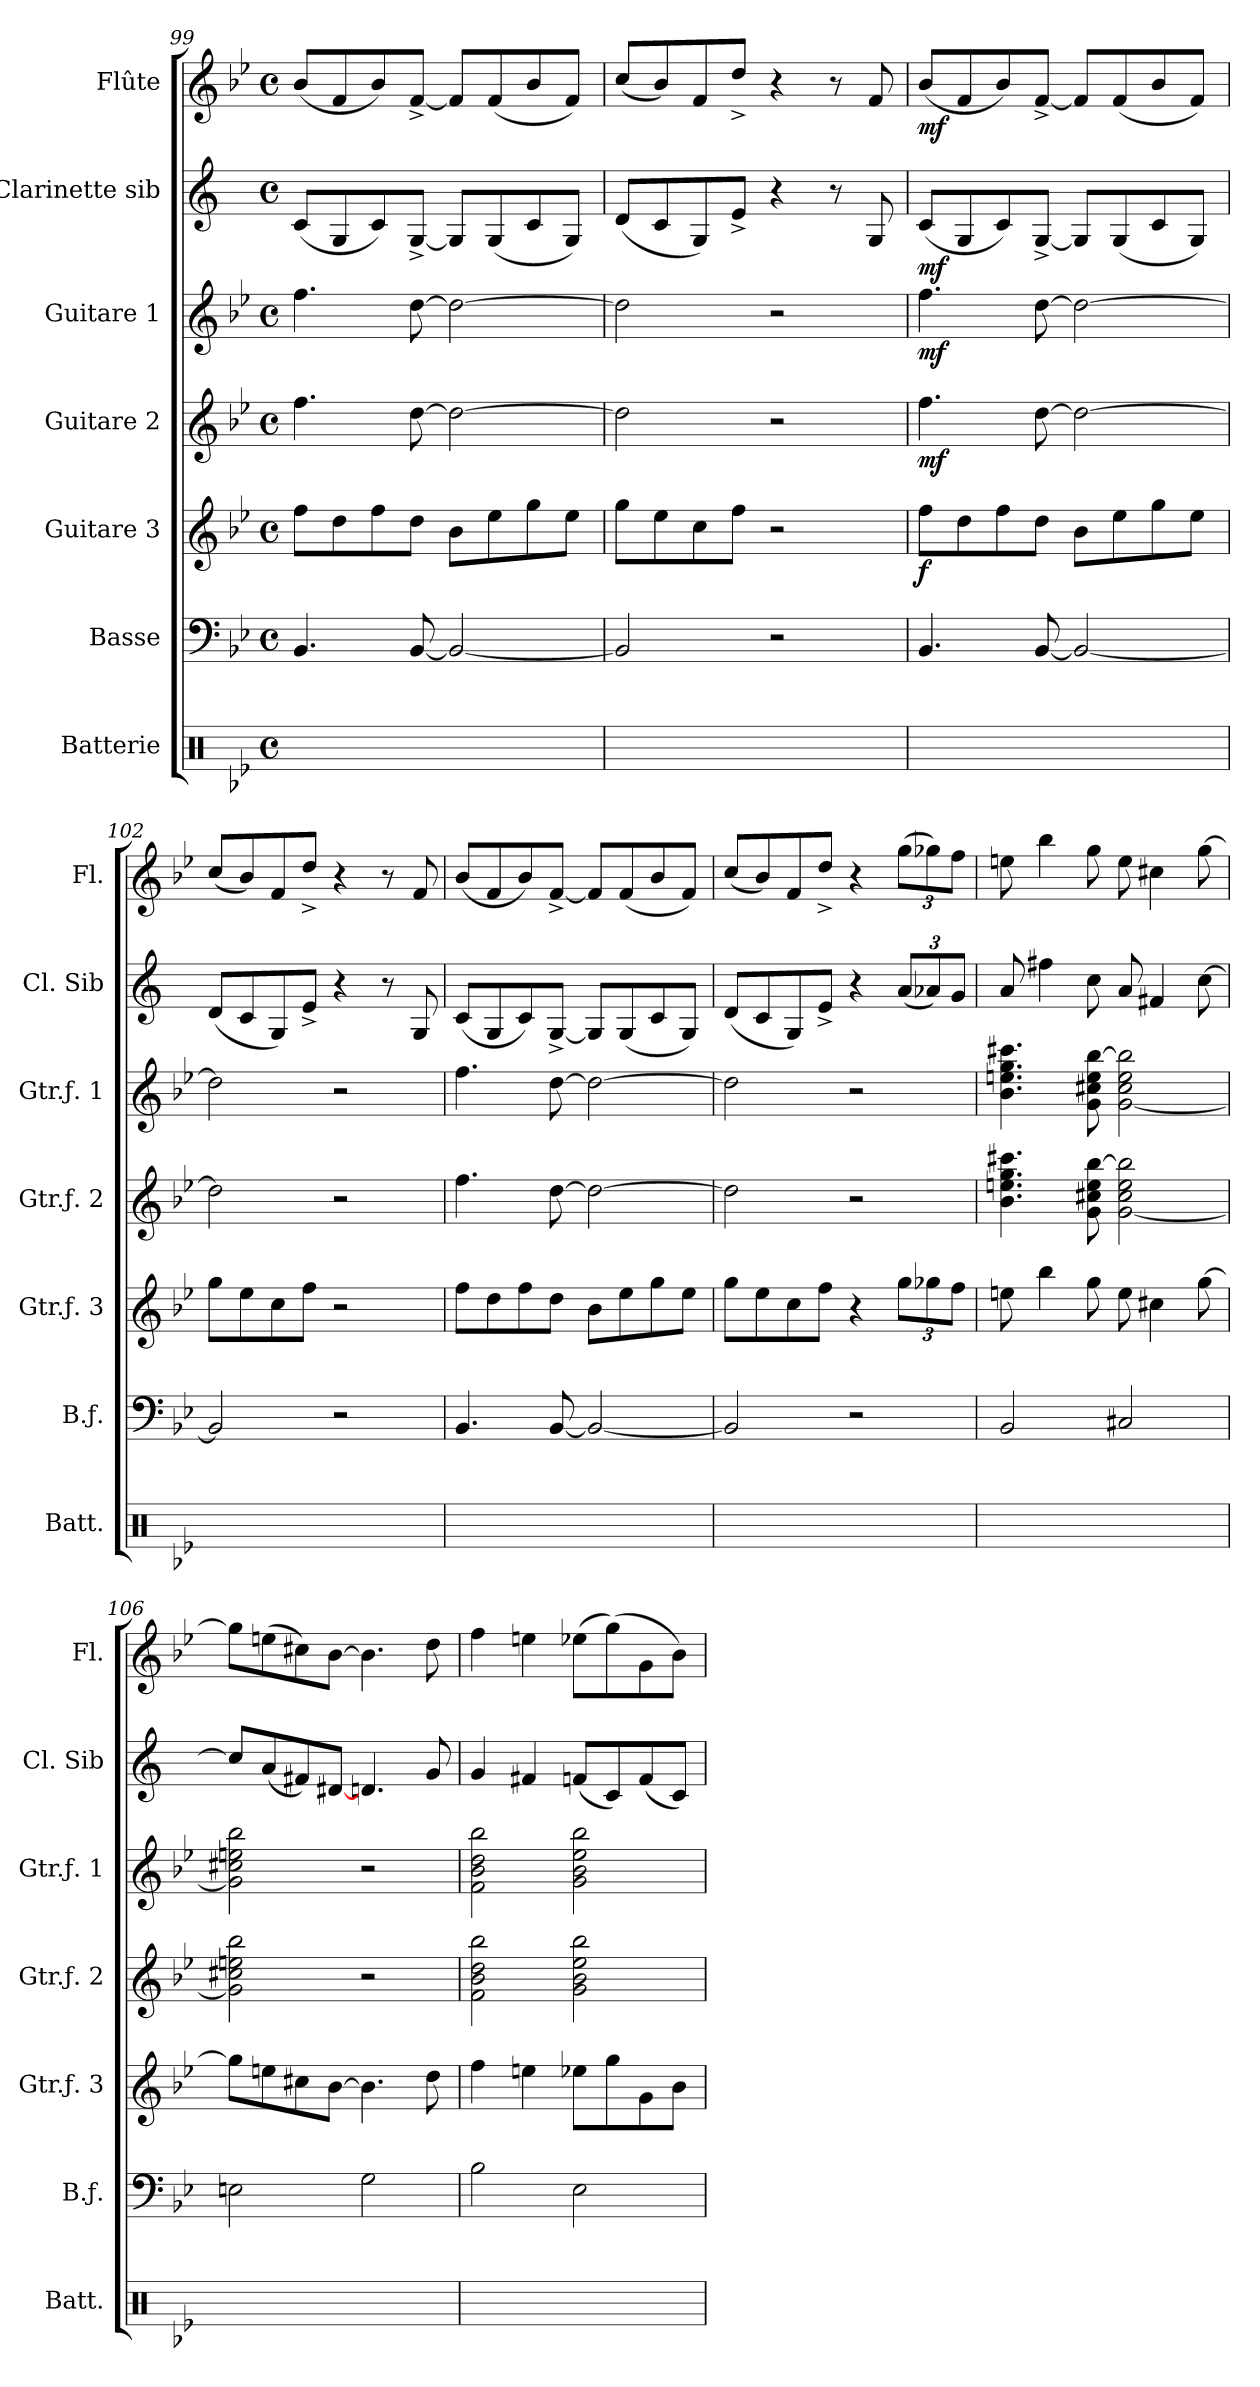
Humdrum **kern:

**kern	**kern	**kern	**dynam	**kern	**dynam	**kern	**dynam	**kern	**dynam	**kern	**dynam
*part7	*part6	*part5	*part5	*part4	*part4	*part3	*part3	*part2	*part2	*part1	*part1
*staff7	*staff6	*staff5	*staff5	*staff4	*staff4	*staff3	*staff3	*staff2	*staff2	*staff1	*staff1
*I"Batterie	*I"Basse	*I"Guitare  3	*	*I"Guitare  2	*	*I"Guitare  1	*	*I"Clarinette sib	*	*I"Flûte	*
*I'Batt.	*I'B.ƒ.	*I'Gtr.ƒ. 3	*	*I'Gtr.ƒ. 2	*	*I'Gtr.ƒ. 1	*	*I'Cl. Sib	*	*I'Fl.	*
*clefX	*clefF4	*clefG2	*	*clefG2	*	*clefG2	*	*clefG2	*	*clefG2	*
*	*ITrd7c12	*ITrd7c12	*	*ITrd7c12	*	*ITrd7c12	*	*ITrd1c2	*	*	*
*k[b-e-]	*k[b-e-]	*k[b-e-]	*	*k[b-e-]	*	*k[b-e-]	*	*k[b-e-]	*	*k[b-e-]	*
*B-:	*B-:	*B-:	*	*B-:	*	*B-:	*	*B-:	*	*B-:	*
*M4/4	*M4/4	*M4/4	*	*M4/4	*	*M4/4	*	*M4/4	*	*M4/4	*
*met(c)	*met(c)	*met(c)	*	*met(c)	*	*met(c)	*	*met(c)	*	*met(c)	*
=99	=99	=99	=99	=99	=99	=99	=99	=99	=99	=99	=99
1Rffyy	4.BBB-/	8f\L	.	4.f\	.	4.f\	.	(<8B-/L	.	(<8b-/L	.
.	.	8d\	.	.	.	.	.	8F/	.	8f/	.
.	.	8f\	.	.	.	.	.	8B-/)	.	8b-/)	.
.	[8BBB-/	8d\J	.	[8d\	.	[8d\	.	[8F^</J	.	[8f^</J	.
.	2BBB-/_	8B-\L	.	2d\_	.	2d\_	.	8F/L]	.	8f/L]	.
.	.	8e-\	.	.	.	.	.	(<8F/	.	(<8f/	.
.	.	8g\	.	.	.	.	.	8B-/	.	8b-/	.
.	.	8e-\J	.	.	.	.	.	8F/J)	.	8f/J)	.
=100	=100	=100	=100	=100	=100	=100	=100	=100	=100	=100	=100
1Rffyy	2BBB-/]	8g\L	.	2d\]	.	2d\]	.	(<8c/L	.	(<8cc/L	.
.	.	8e-\	.	.	.	.	.	8B-/	.	8b-/)	.
.	.	8c\	.	.	.	.	.	8F/)	.	8f/	.
.	.	8f\J	.	.	.	.	.	8d^</J	.	8dd^</J	.
.	2r	2r	.	2r	.	2r	.	4r	.	4r	.
.	.	.	.	.	.	.	.	8r	.	8r	.
.	.	.	.	.	.	.	.	8F/	.	8f/	.
!!LO:PB:g=z
=101	=101	=101	=101	=101	=101	=101	=101	=101	=101	=101	=101
!	!	!	!LO:DY:b	!	!LO:DY:b	!	!LO:DY:b	!	!LO:DY:b	!	!LO:DY:b
1Rffyy	4.BBB-/	8f\L	f	4.f\	mf	4.f\	mf	(<8B-/L	mf	(<8b-/L	mf
.	.	8d\	.	.	.	.	.	8F/	.	8f/	.
.	.	8f\	.	.	.	.	.	8B-/)	.	8b-/)	.
.	[8BBB-/	8d\J	.	[8d\	.	[8d\	.	[8F^</J	.	[8f^</J	.
.	2BBB-/_	8B-\L	.	2d\_	.	2d\_	.	8F/L]	.	8f/L]	.
.	.	8e-\	.	.	.	.	.	(<8F/	.	(<8f/	.
.	.	8g\	.	.	.	.	.	8B-/	.	8b-/	.
.	.	8e-\J	.	.	.	.	.	8F/J)	.	8f/J)	.
=102	=102	=102	=102	=102	=102	=102	=102	=102	=102	=102	=102
1Rffyy	2BBB-/]	8g\L	.	2d\]	.	2d\]	.	(<8c/L	.	(<8cc/L	.
.	.	8e-\	.	.	.	.	.	8B-/	.	8b-/)	.
.	.	8c\	.	.	.	.	.	8F/)	.	8f/	.
.	.	8f\J	.	.	.	.	.	8d^</J	.	8dd^</J	.
.	2r	2r	.	2r	.	2r	.	4r	.	4r	.
.	.	.	.	.	.	.	.	8r	.	8r	.
.	.	.	.	.	.	.	.	8F/	.	8f/	.
=103	=103	=103	=103	=103	=103	=103	=103	=103	=103	=103	=103
1Rffyy	4.BBB-/	8f\L	.	4.f\	.	4.f\	.	(<8B-/L	.	(<8b-/L	.
.	.	8d\	.	.	.	.	.	8F/	.	8f/	.
.	.	8f\	.	.	.	.	.	8B-/)	.	8b-/)	.
.	[8BBB-/	8d\J	.	[8d\	.	[8d\	.	[8F^</J	.	[8f^</J	.
.	2BBB-/_	8B-\L	.	2d\_	.	2d\_	.	8F/L]	.	8f/L]	.
.	.	8e-\	.	.	.	.	.	(<8F/	.	(<8f/	.
.	.	8g\	.	.	.	.	.	8B-/	.	8b-/	.
.	.	8e-\J	.	.	.	.	.	8F/J)	.	8f/J)	.
=104	=104	=104	=104	=104	=104	=104	=104	=104	=104	=104	=104
1Rffyy	2BBB-/]	8g\L	.	2d\]	.	2d\]	.	(<8c/L	.	(<8cc/L	.
.	.	8e-\	.	.	.	.	.	8B-/	.	8b-/)	.
.	.	8c\	.	.	.	.	.	8F/)	.	8f/	.
.	.	8f\J	.	.	.	.	.	8d^</J	.	8dd^</J	.
.	2r	4r	.	2r	.	2r	.	4r	.	4r	.
.	.	12g\L	.	.	.	.	.	(<12g/L	.	(>12gg\L	.
.	.	12g-X\	.	.	.	.	.	12g-X/)	.	12gg-X\)	.
.	.	12f\J	.	.	.	.	.	12f/J	.	12ff\J	.
!!LO:PB:g=z
=105	=105	=105	=105	=105	=105	=105	=105	=105	=105	=105	=105
1Rffyy	2BBB-/	8en\	.	4.B-\ 4.en\ 4.g\ 4.cc#X\	.	4.B-\ 4.en\ 4.g\ 4.cc#X\	.	8g/	.	8een\	.
.	.	4b-\	.	.	.	.	.	4een\	.	4bb-\	.
.	.	8g\	.	8G\ 8c#X\ 8e\ [8b-\	.	8G\ 8c#X\ 8e\ [8b-\	.	8b-\	.	8gg\	.
.	2CC#X/	8e\	.	[2G\ 2c#\ 2e\ 2b-\]	.	[2G\ 2c#\ 2e\ 2b-\]	.	8g/	.	8ee\	.
.	.	4c#X\	.	.	.	.	.	4en/	.	4cc#X\	.
.	.	[8g\	.	.	.	.	.	[8b-\	.	[8gg\	.
=106	=106	=106	=106	=106	=106	=106	=106	=106	=106	=106	=106
1Rffyy	2EEn\	8g\L]	.	2G\] 2c#X\ 2en\ 2b-\	.	2G\] 2c#X\ 2en\ 2b-\	.	8b-/L]	.	8gg\L]	.
.	.	8en\	.	.	.	.	.	(<8g/	.	(>8een\	.
.	.	8c#X\	.	.	.	.	.	8en/)	.	8cc#X\)	.
.	.	[8B-\J	.	.	.	.	.	[8c#X/J	.	[8b-\J	.
.	2GG\	4.B-\]	.	2r	.	2r	.	4.c/	.	4.b-\]	.
.	.	8d\	.	.	.	.	.	8f/	.	8dd\	.
=107	=107	=107	=107	=107	=107	=107	=107	=107	=107	=107	=107
1Rffyy	2BB-\	4f\	.	2F\ 2B-\ 2d\ 2b-\	.	2F\ 2B-\ 2d\ 2b-\	.	4f/	.	4ff\	.
.	.	4en\	.	.	.	.	.	4en/	.	4een\	.
.	2EE-\	8e-X\L	.	2G\ 2B-\ 2e-\ 2b-\	.	2G\ 2B-\ 2e-\ 2b-\	.	(<8e-X/L	.	(>8ee-X\L	.
.	.	8g\	.	.	.	.	.	8B-/)	.	(>8gg\)	.
.	.	8G\	.	.	.	.	.	(<8e-/	.	8g\	.
.	.	8B-\J	.	.	.	.	.	8B-/J)	.	8b-\J)	.
=	=	=	=	=	=	=	=	=	=	=	=
*-	*-	*-	*-	*-	*-	*-	*-	*-	*-	*-	*-
